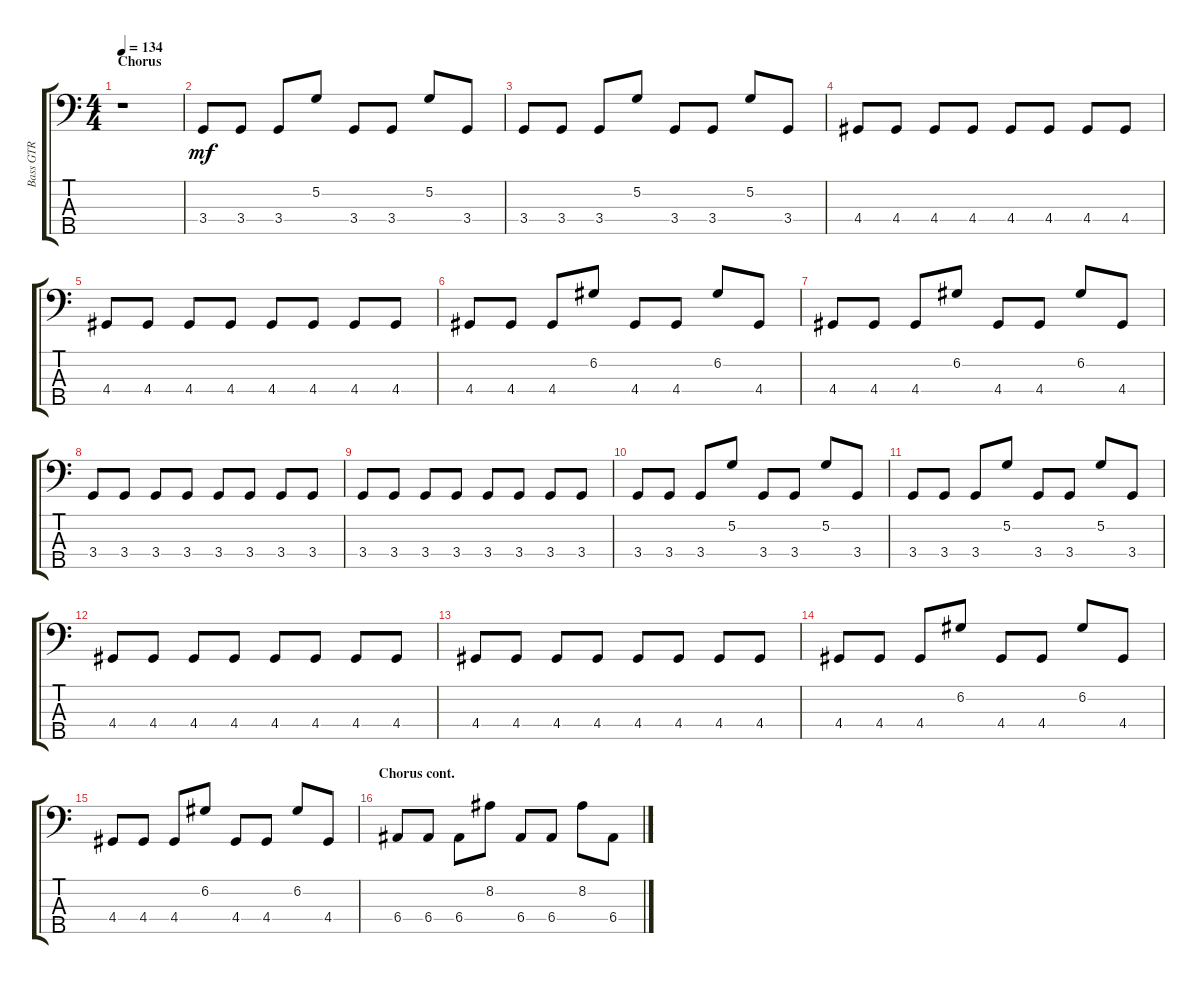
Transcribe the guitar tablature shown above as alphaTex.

\track ("Bass GTR" "Bass GTR") {instrument electricbassfinger}
\staff {score tabs}
\tuning (G2 D2 A1 E1 B0) {hide}
\ts (4 4)
\section ("" "Chorus")
\tempo 134
\clef f4
\ks aminor
r.1{dy mf} |
3.4.8 3.4.8 3.4.8 5.2.8 3.4.8 3.4.8 5.2.8 3.4.8 |
3.4.8 3.4.8 3.4.8 5.2.8 3.4.8 3.4.8 5.2.8 3.4.8 |
4.4.8 4.4.8 4.4.8 4.4.8 4.4.8 4.4.8 4.4.8 4.4.8 |
4.4.8 4.4.8 4.4.8 4.4.8 4.4.8 4.4.8 4.4.8 4.4.8 |
4.4.8 4.4.8 4.4.8 6.2.8 4.4.8 4.4.8 6.2.8 4.4.8 |
4.4.8 4.4.8 4.4.8 6.2.8 4.4.8 4.4.8 6.2.8 4.4.8 |
3.4.8 3.4.8 3.4.8 3.4.8 3.4.8 3.4.8 3.4.8 3.4.8 |
3.4.8 3.4.8 3.4.8 3.4.8 3.4.8 3.4.8 3.4.8 3.4.8 |
3.4.8 3.4.8 3.4.8 5.2.8 3.4.8 3.4.8 5.2.8 3.4.8 |
3.4.8 3.4.8 3.4.8 5.2.8 3.4.8 3.4.8 5.2.8 3.4.8 |
4.4.8 4.4.8 4.4.8 4.4.8 4.4.8 4.4.8 4.4.8 4.4.8 |
4.4.8 4.4.8 4.4.8 4.4.8 4.4.8 4.4.8 4.4.8 4.4.8 |
4.4.8 4.4.8 4.4.8 6.2.8 4.4.8 4.4.8 6.2.8 4.4.8 |
4.4.8 4.4.8 4.4.8 6.2.8 4.4.8 4.4.8 6.2.8 4.4.8 |
\section ("" "Chorus cont.")
6.4.8 6.4.8 6.4.8 8.2.8 6.4.8 6.4.8 8.2.8 6.4.8
